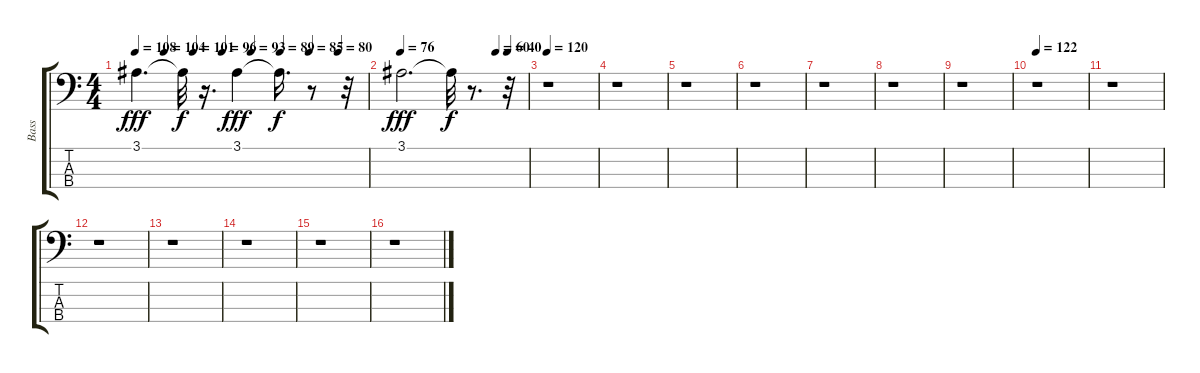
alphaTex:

\track ("Bass" "Bass") {instrument electricbassfinger}
\staff {score tabs}
\tuning (G2 D2 A1 E1) {hide}
\ts (4 4)
\tempo 108
\tempo (104 0.125)
\tempo (101 0.25)
\tempo (96 0.375)
\tempo (93 0.5)
\tempo (89 0.625)
\tempo (85 0.75)
\tempo (80 0.875)
\clef f4
\ks c
3.1.4{d dy fff} 3.1{t}.32{dy f} r.16{d} 3.1.4{dy fff} 3.1{t}.16{d dy f} r.8 r.32 |
\tempo 76
\tempo (60 0.75)
\tempo (40 0.84375)
3.1.2{d dy fff} 3.1{t}.32{dy f} r.8{d} r.32 |
\tempo 120
r.1 |
r.1 |
r.1 |
r.1 |
r.1 |
r.1 |
r.1 |
\tempo 122
r.1 |
r.1 |
r.1 |
r.1 |
r.1 |
r.1 |
r.1
